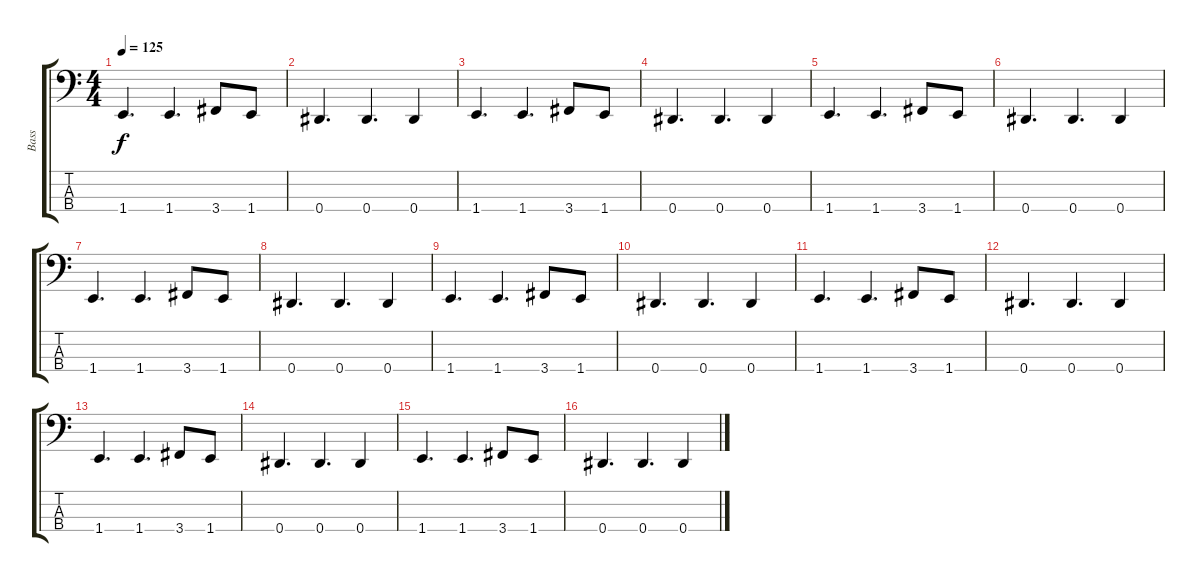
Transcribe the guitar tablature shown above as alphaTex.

\track ("Bass" "Bass") {instrument electricbassfinger}
\staff {score tabs}
\tuning (Gb2 Db2 Ab1 Eb1) {hide}
\ts (4 4)
\tempo 125
\clef f4
\ks c
1.4.4{d dy f} 1.4.4{d} 3.4.8 1.4.8 |
0.4.4{d} 0.4.4{d} 0.4.4 |
1.4.4{d} 1.4.4{d} 3.4.8 1.4.8 |
0.4.4{d} 0.4.4{d} 0.4.4 |
1.4.4{d} 1.4.4{d} 3.4.8 1.4.8 |
0.4.4{d} 0.4.4{d} 0.4.4 |
1.4.4{d} 1.4.4{d} 3.4.8 1.4.8 |
0.4.4{d} 0.4.4{d} 0.4.4 |
1.4.4{d} 1.4.4{d} 3.4.8 1.4.8 |
0.4.4{d} 0.4.4{d} 0.4.4 |
1.4.4{d} 1.4.4{d} 3.4.8 1.4.8 |
0.4.4{d} 0.4.4{d} 0.4.4 |
1.4.4{d} 1.4.4{d} 3.4.8 1.4.8 |
0.4.4{d} 0.4.4{d} 0.4.4 |
1.4.4{d} 1.4.4{d} 3.4.8 1.4.8 |
0.4.4{d} 0.4.4{d} 0.4.4
